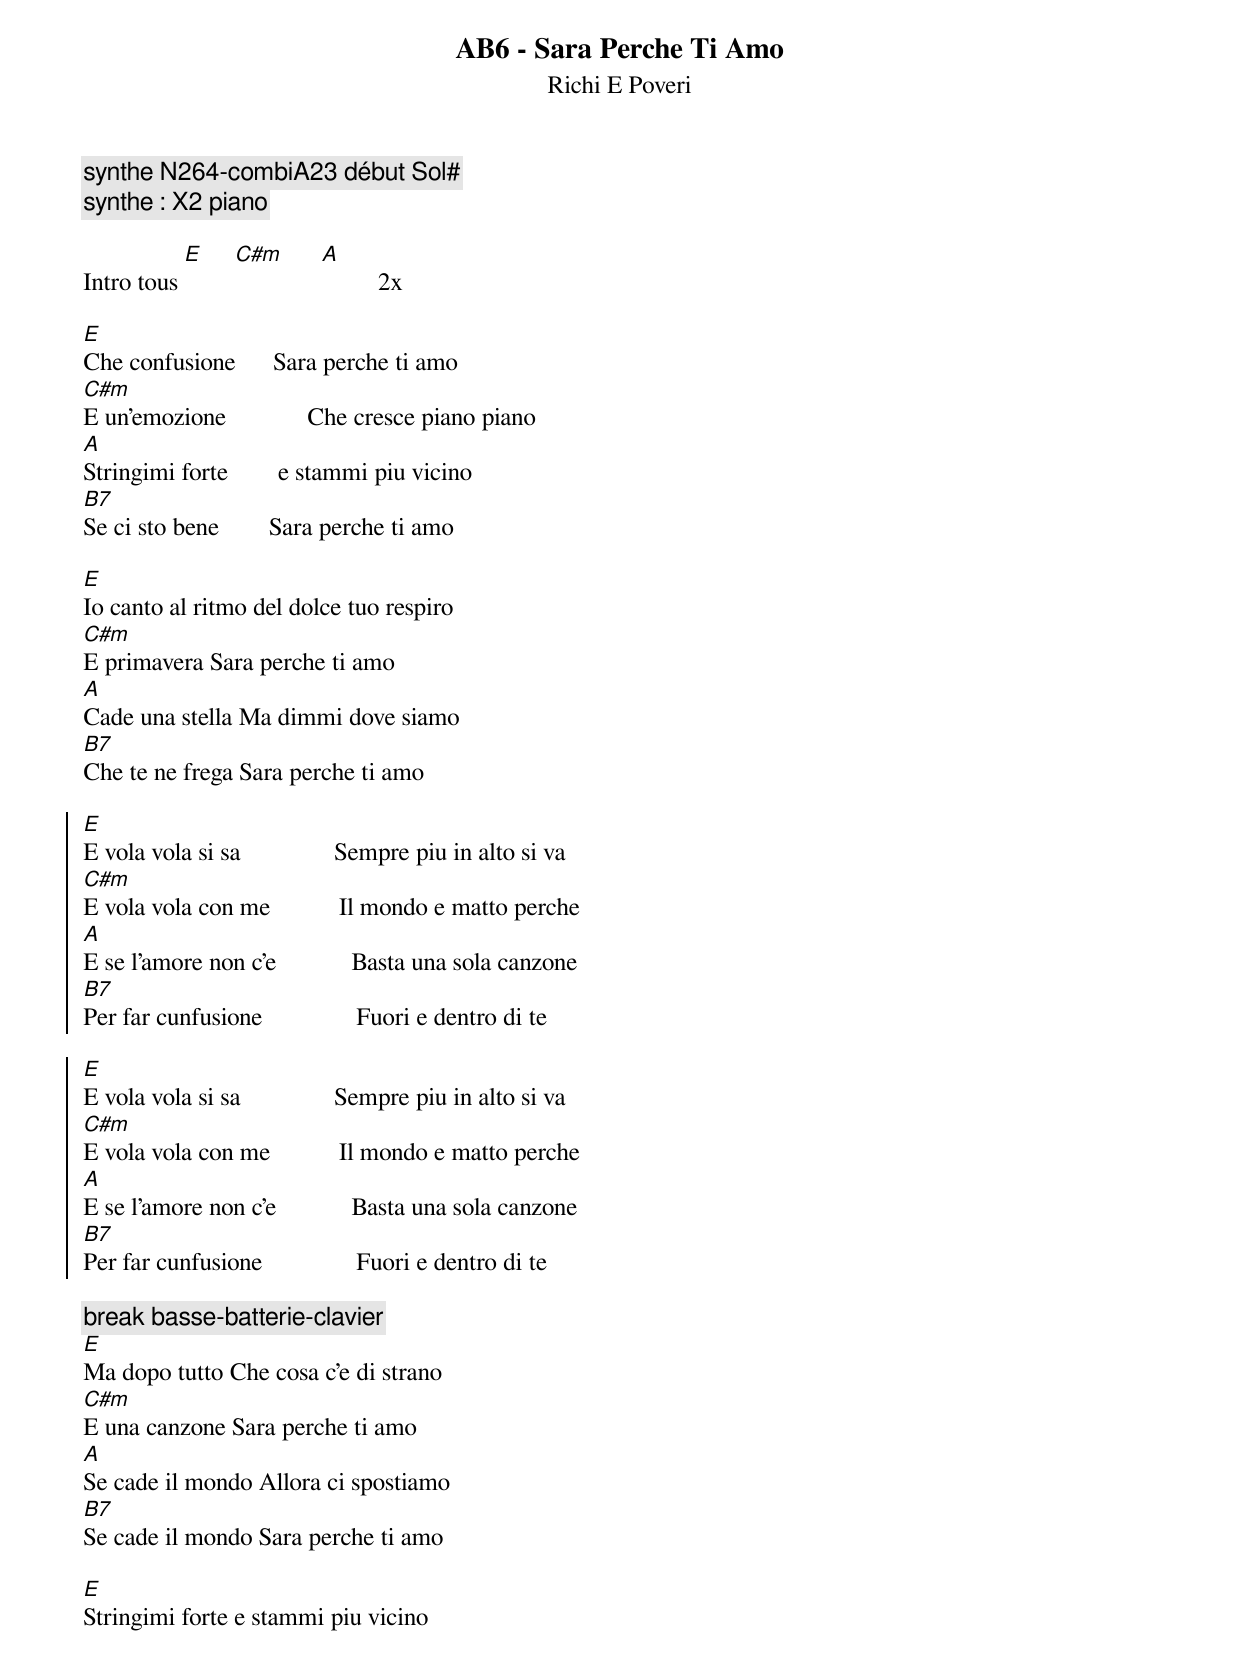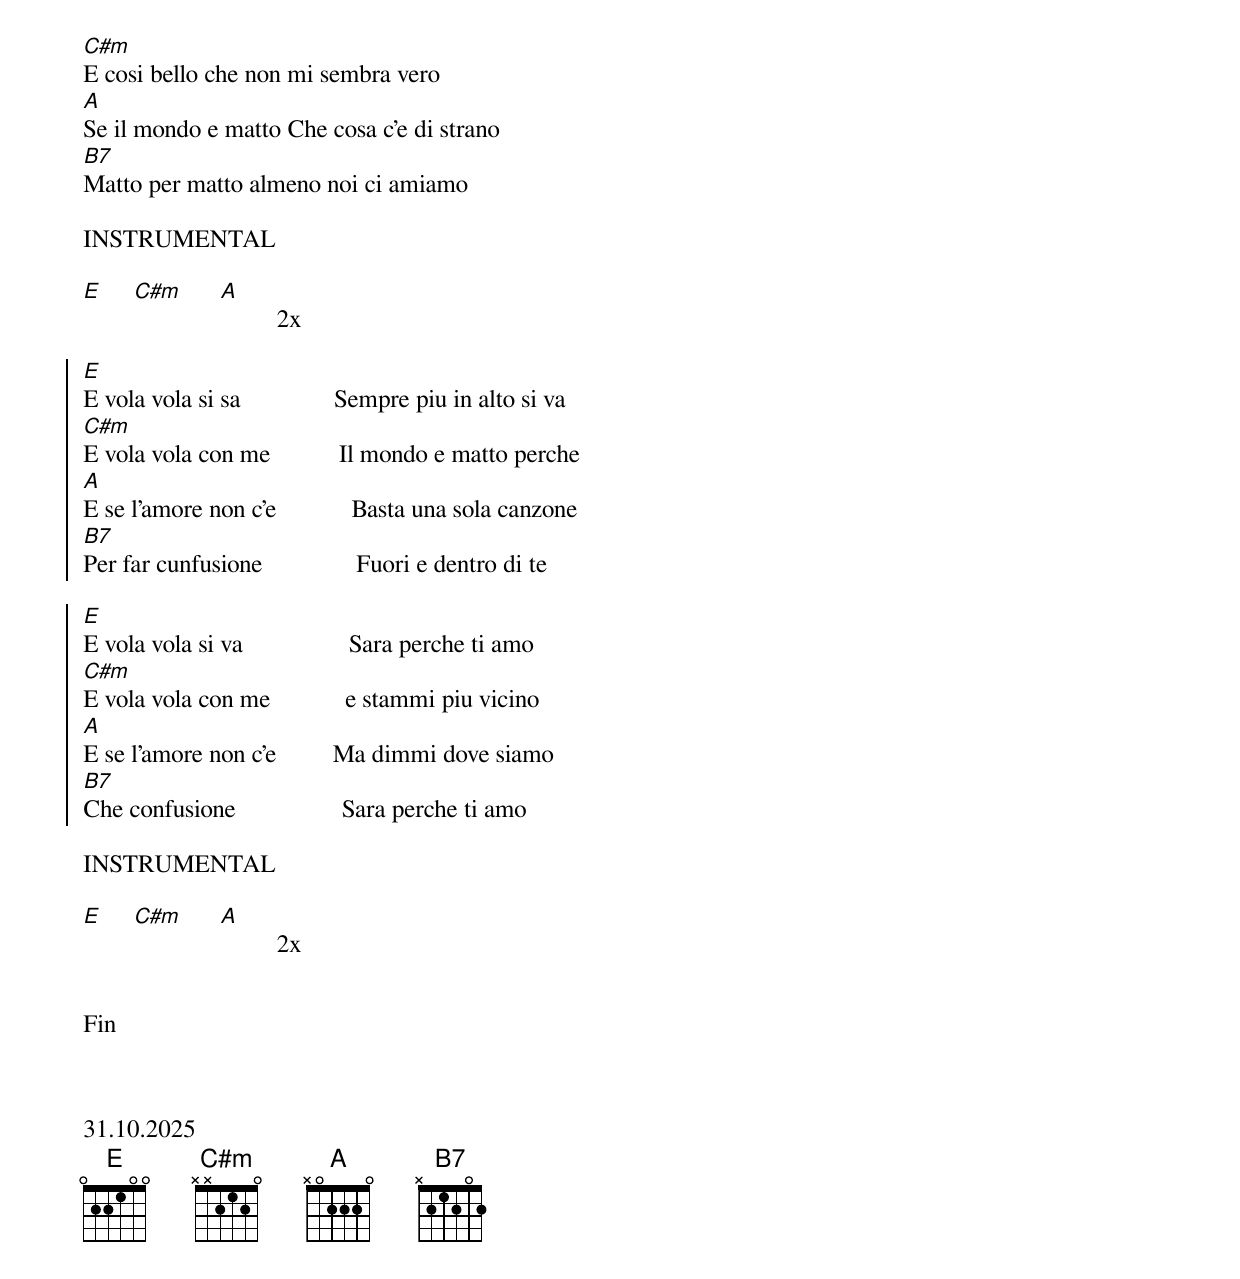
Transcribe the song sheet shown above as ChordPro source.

{title: AB6 - Sara Perche Ti Amo}
{subtitle: Richi E Poveri }
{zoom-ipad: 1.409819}
{c:synthe N264-combiA23 début Sol#}
{c:synthe : X2 piano}

Intro tous [E]     [C#m]      [A]         2x

[E]Che confusione      Sara perche ti amo
[C#m]E un'emozione             Che cresce piano piano
[A]Stringimi forte        e stammi piu vicino
[B7]Se ci sto bene        Sara perche ti amo

[E]Io canto al ritmo del dolce tuo respiro
[C#m]E primavera Sara perche ti amo
[A]Cade una stella Ma dimmi dove siamo
[B7]Che te ne frega Sara perche ti amo

{soc}
[E]E vola vola si sa               Sempre piu in alto si va
[C#m]E vola vola con me           Il mondo e matto perche
[A]E se l'amore non c'e            Basta una sola canzone
[B7]Per far cunfusione               Fuori e dentro di te

[E]E vola vola si sa               Sempre piu in alto si va
[C#m]E vola vola con me           Il mondo e matto perche
[A]E se l'amore non c'e            Basta una sola canzone
[B7]Per far cunfusione               Fuori e dentro di te
{eoc}

{c:break basse-batterie-clavier}
[E]Ma dopo tutto Che cosa c'e di strano
[C#m]E una canzone Sara perche ti amo
[A]Se cade il mondo Allora ci spostiamo
[B7]Se cade il mondo Sara perche ti amo

[E]Stringimi forte e stammi piu vicino
[C#m]E cosi bello che non mi sembra vero
[A]Se il mondo e matto Che cosa c’e di strano
[B7]Matto per matto almeno noi ci amiamo

INSTRUMENTAL

[E]     [C#m]      [A]         2x

{soc}
[E]E vola vola si sa               Sempre piu in alto si va
[C#m]E vola vola con me           Il mondo e matto perche
[A]E se l'amore non c'e            Basta una sola canzone
[B7]Per far cunfusione               Fuori e dentro di te

[E]E vola vola si va                 Sara perche ti amo
[C#m]E vola vola con me            e stammi piu vicino
[A]E se l'amore non c'e         Ma dimmi dove siamo
[B7]Che confusione                 Sara perche ti amo
{eoc}

INSTRUMENTAL

[E]     [C#m]      [A]         2x


Fin



31.10.2025
